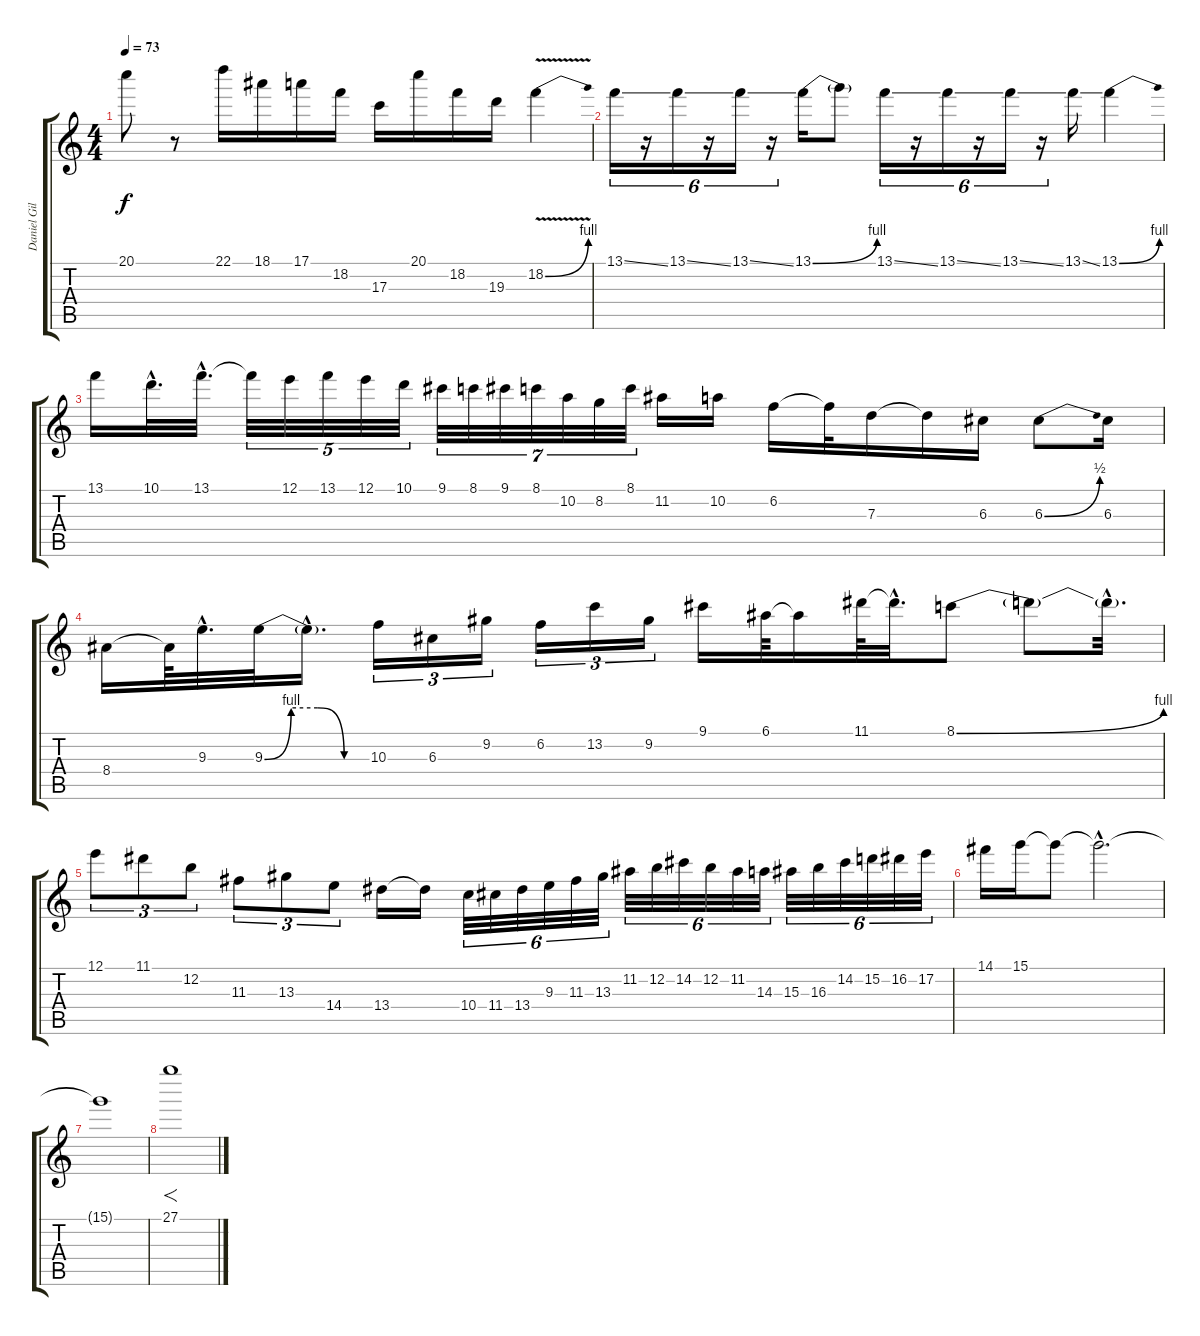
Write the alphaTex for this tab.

\track ("Daniel Gildenlöw" "Daniel Gil") {instrument overdrivenguitar}
\staff {score tabs}
\tuning (E4 B3 G3 D3 A2 D2) {hide}
\ts (4 4)
\tempo 73
\clef g2
\ks c
20.1{t}.8{dy f} r.8 22.1.16 18.1.16 17.1.16 18.2.16 17.3.16 20.1.16 18.2.16 19.3.16 18.2{be (bend 0 0 60 4) v}.4 |
13.1{ss}.16{tu (6 4)} r.16{tu (6 4)} 13.1{ss}.16{tu (6 4)} r.16{tu (6 4)} 13.1{ss}.16{tu (6 4)} r.16{tu (6 4)} 13.1{be (bend 0 0 60 4)}.16 13.1{t}.8 13.1{ss}.16{tu (6 4)} r.16{tu (6 4)} 13.1{ss}.16{tu (6 4)} r.16{tu (6 4)} 13.1{ss}.16{tu (6 4)} r.16{tu (6 4)} 13.1{ss}.16 13.1{be (bend 0 0 60 4)}.4 |
13.1.16 10.1{hac}.32{d} 13.1{hac}.32{d} 13.1{t}.32{tu (5 4)} 12.1.32{tu (5 4)} 13.1.32{tu (5 4)} 12.1.32{tu (5 4)} 10.1.32{tu (5 4)} 9.1.32{tu (7 4)} 8.1.32{tu (7 4)} 9.1.32{tu (7 4)} 8.1.32{tu (7 4)} 10.2.32{tu (7 4)} 8.2.32{tu (7 4)} 8.1.32{tu (7 4)} 11.2.16 10.2.16 6.2.16 6.2{t}.32 7.3.16 7.3{t}.16 6.3.16 6.3{be (bend 0 0 60 2)}.8 6.3.16 |
8.4.16 8.4{t}.64 9.3{hac}.32{d} 9.3{be (custom 0 0 15 4 30 4 45 0 60 0)}.32 9.3{hac t}.16{d} 10.3.16{tu (3 2)} 6.3.16{tu (3 2)} 9.2.16{tu (3 2)} 6.2.16{tu (3 2)} 13.2.16{tu (3 2)} 9.2.16{tu (3 2)} 9.1.16 6.1.64 6.1{t}.16 11.1.64 11.1{hac t}.32{d} 8.1{be (bend 0 0 60 4)}.8 8.1{t}.8 8.1{hac t}.32{d} |
12.1.8{tu (3 2)} 11.1.8{tu (3 2)} 12.2.8{tu (3 2)} 11.3.8{tu (3 2)} 13.3.8{tu (3 2)} 14.4.8{tu (3 2)} 13.4.16 13.4{t}.16 10.4.32{tu (6 4)} 11.4.32{tu (6 4)} 13.4.32{tu (6 4)} 9.3.32{tu (6 4)} 11.3.32{tu (6 4)} 13.3.32{tu (6 4)} 11.2.32{tu (6 4)} 12.2.32{tu (6 4)} 14.2.32{tu (6 4)} 12.2.32{tu (6 4)} 11.2.32{tu (6 4)} 14.3.32{tu (6 4)} 15.3.32{tu (6 4)} 16.3.32{tu (6 4)} 14.2.32{tu (6 4)} 15.2.32{tu (6 4)} 16.2.32{tu (6 4)} 17.2.32{tu (6 4)} |
14.1.16 15.1.16 15.1{t}.8 15.1{hac t}.2{d} |
15.1{t}.1 |
27.1.1{f}
